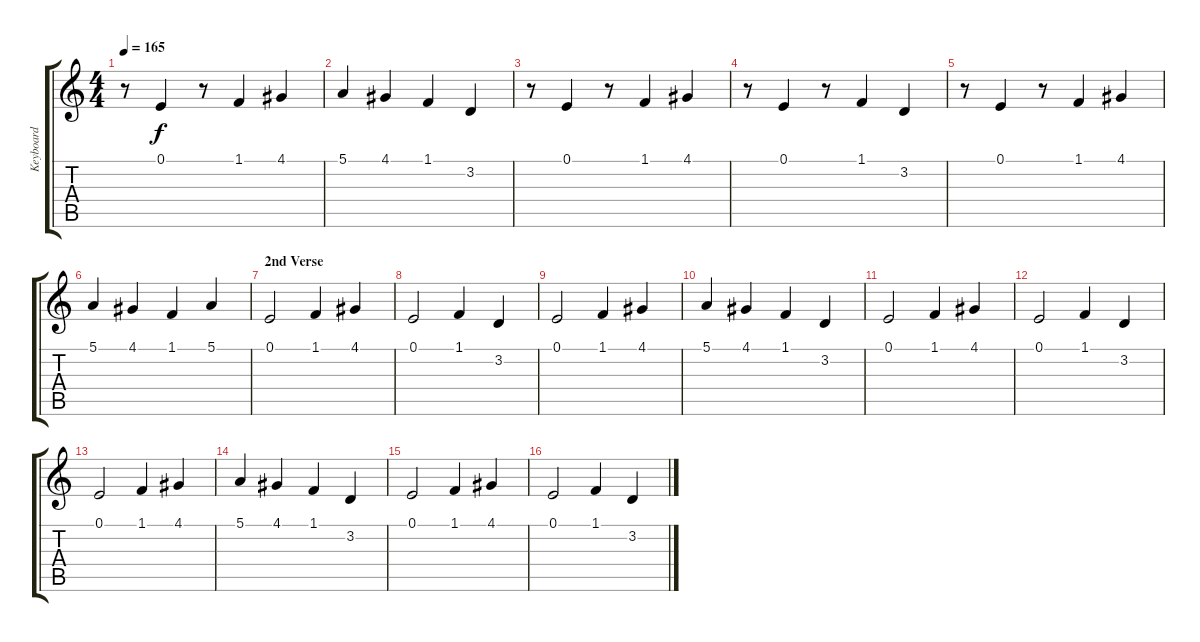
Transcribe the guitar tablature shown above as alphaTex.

\track ("Keyboard" "Keyboard") {instrument stringensemble1}
\staff {score tabs}
\tuning (E4 B3 G3 D3 A2 E2) {hide}
\ts (4 4)
\tempo 165
\clef g2
\ks c
r.8{dy f} 0.1.4 r.8 1.1.4 4.1.4 |
5.1.4 4.1.4 1.1.4 3.2.4 |
r.8 0.1.4 r.8 1.1.4 4.1.4 |
r.8 0.1.4 r.8 1.1.4 3.2.4 |
r.8 0.1.4 r.8 1.1.4 4.1.4 |
5.1.4 4.1.4 1.1.4 5.1.4 |
\section ("" "2nd Verse")
0.1.2 1.1.4 4.1.4 |
0.1.2 1.1.4 3.2.4 |
0.1.2 1.1.4 4.1.4 |
5.1.4 4.1.4 1.1.4 3.2.4 |
0.1.2 1.1.4 4.1.4 |
0.1.2 1.1.4 3.2.4 |
0.1.2 1.1.4 4.1.4 |
5.1.4 4.1.4 1.1.4 3.2.4 |
0.1.2 1.1.4 4.1.4 |
0.1.2 1.1.4 3.2.4
